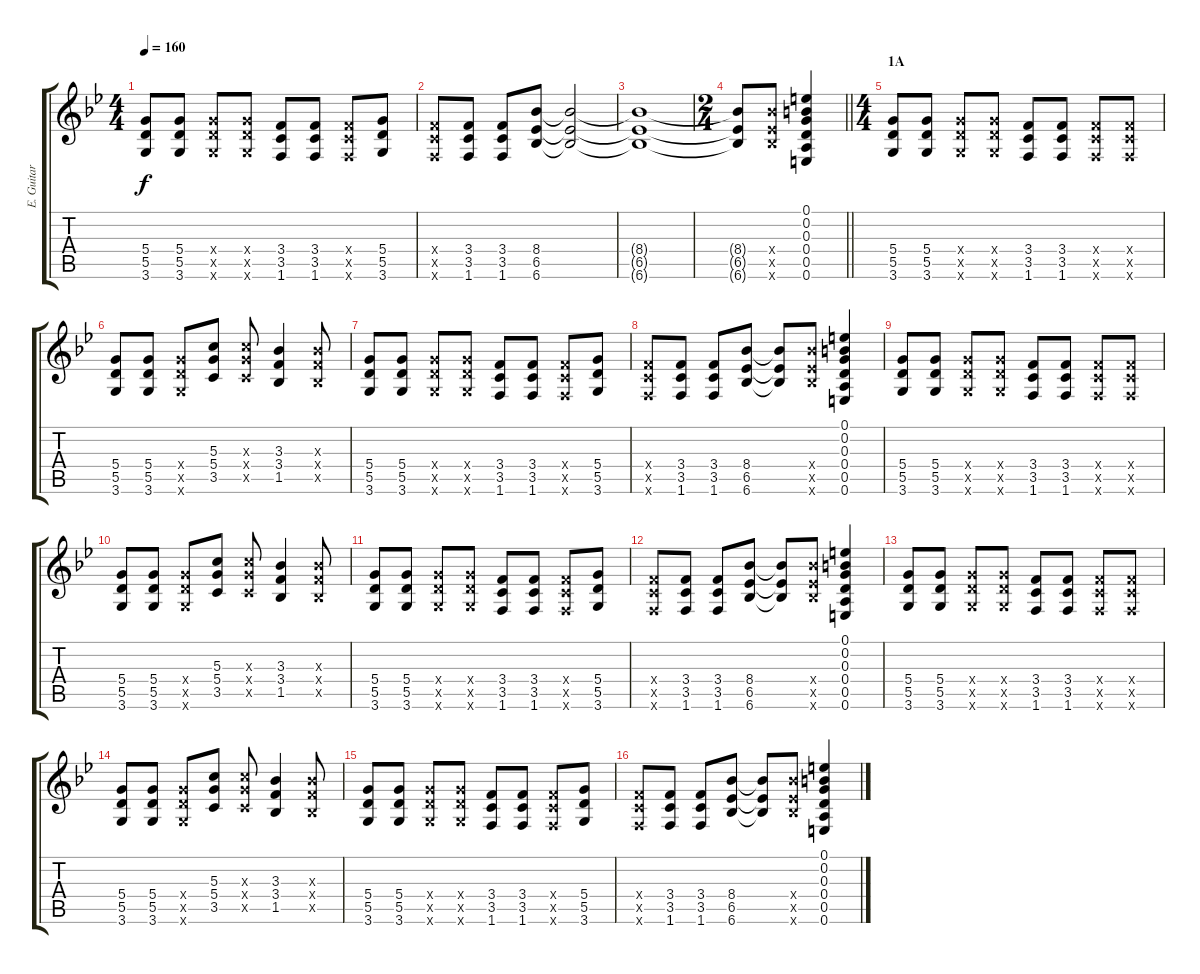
\track ("E. Guitar II" "E. Guitar ") {instrument overdrivenguitar}
\staff {score tabs}
\tuning (E4 B3 G3 D3 A2 E2) {hide}
\ts (4 4)
\tempo 160
\clef g2
\ks bb
(5.4 5.5 3.6).8{dy f} (5.4 5.5 3.6).8 (5.4{x} 5.5{x} 3.6{x}).8 (5.4{x} 5.5{x} 3.6{x}).8 (3.4 3.5 1.6).8 (3.4 3.5 1.6).8 (3.4{x} 3.5{x} 1.6{x}).8 (5.4 5.5 3.6).8 |
(3.4{x} 3.5{x} 1.6{x}).8 (3.4 3.5 1.6).8 (3.4 3.5 1.6).8 (8.4 6.5 6.6).8 (8.4{t} 6.5{t} 6.6{t}).2 |
(8.4{t} 6.5{t} 6.6{t}).1 |
\ts (2 4)
\barLineRight lightlight
(8.4{t} 6.5{t} 6.6{t}).8 (8.4{x} 6.5{x} 6.6{x}).8 (0.1 0.2 0.3 0.4 0.5 0.6).4 |
\ts (4 4)
\section ("" "1A")
(5.4 5.5 3.6).8 (5.4 5.5 3.6).8 (5.4{x} 5.5{x} 3.6{x}).8 (5.4{x} 5.5{x} 3.6{x}).8 (3.4 3.5 1.6).8 (3.4 3.5 1.6).8 (3.4{x} 3.5{x} 1.6{x}).8 (3.4{x} 3.5{x} 1.6{x}).8 |
(5.4 5.5 3.6).8 (5.4 5.5 3.6).8 (5.4{x} 5.5{x} 3.6{x}).8 (5.3 5.4 3.5).8 (5.3{x} 5.4{x} 3.5{x}).8 (3.3 3.4 1.5).4 (3.3{x} 3.4{x} 1.5{x}).8 |
(5.4 5.5 3.6).8 (5.4 5.5 3.6).8 (5.4{x} 5.5{x} 3.6{x}).8 (5.4{x} 5.5{x} 3.6{x}).8 (3.4 3.5 1.6).8 (3.4 3.5 1.6).8 (3.4{x} 3.5{x} 1.6{x}).8 (5.4 5.5 3.6).8 |
(3.4{x} 3.5{x} 1.6{x}).8 (3.4 3.5 1.6).8 (3.4 3.5 1.6).8 (8.4 6.5 6.6).8 (8.4{t} 6.5{t} 6.6{t}).8 (8.4{x} 6.5{x} 6.6{x}).8 (0.1 0.2 0.3 0.4 0.5 0.6).4 |
(5.4 5.5 3.6).8 (5.4 5.5 3.6).8 (5.4{x} 5.5{x} 3.6{x}).8 (5.4{x} 5.5{x} 3.6{x}).8 (3.4 3.5 1.6).8 (3.4 3.5 1.6).8 (3.4{x} 3.5{x} 1.6{x}).8 (3.4{x} 3.5{x} 1.6{x}).8 |
(5.4 5.5 3.6).8 (5.4 5.5 3.6).8 (5.4{x} 5.5{x} 3.6{x}).8 (5.3 5.4 3.5).8 (5.3{x} 5.4{x} 3.5{x}).8 (3.3 3.4 1.5).4 (3.3{x} 3.4{x} 1.5{x}).8 |
(5.4 5.5 3.6).8 (5.4 5.5 3.6).8 (5.4{x} 5.5{x} 3.6{x}).8 (5.4{x} 5.5{x} 3.6{x}).8 (3.4 3.5 1.6).8 (3.4 3.5 1.6).8 (3.4{x} 3.5{x} 1.6{x}).8 (5.4 5.5 3.6).8 |
(3.4{x} 3.5{x} 1.6{x}).8 (3.4 3.5 1.6).8 (3.4 3.5 1.6).8 (8.4 6.5 6.6).8 (8.4{t} 6.5{t} 6.6{t}).8 (8.4{x} 6.5{x} 6.6{x}).8 (0.1 0.2 0.3 0.4 0.5 0.6).4 |
(5.4 5.5 3.6).8 (5.4 5.5 3.6).8 (5.4{x} 5.5{x} 3.6{x}).8 (5.4{x} 5.5{x} 3.6{x}).8 (3.4 3.5 1.6).8 (3.4 3.5 1.6).8 (3.4{x} 3.5{x} 1.6{x}).8 (3.4{x} 3.5{x} 1.6{x}).8 |
(5.4 5.5 3.6).8 (5.4 5.5 3.6).8 (5.4{x} 5.5{x} 3.6{x}).8 (5.3 5.4 3.5).8 (5.3{x} 5.4{x} 3.5{x}).8 (3.3 3.4 1.5).4 (3.3{x} 3.4{x} 1.5{x}).8 |
(5.4 5.5 3.6).8 (5.4 5.5 3.6).8 (5.4{x} 5.5{x} 3.6{x}).8 (5.4{x} 5.5{x} 3.6{x}).8 (3.4 3.5 1.6).8 (3.4 3.5 1.6).8 (3.4{x} 3.5{x} 1.6{x}).8 (5.4 5.5 3.6).8 |
(3.4{x} 3.5{x} 1.6{x}).8 (3.4 3.5 1.6).8 (3.4 3.5 1.6).8 (8.4 6.5 6.6).8 (8.4{t} 6.5{t} 6.6{t}).8 (8.4{x} 6.5{x} 6.6{x}).8 (0.1 0.2 0.3 0.4 0.5 0.6).4
